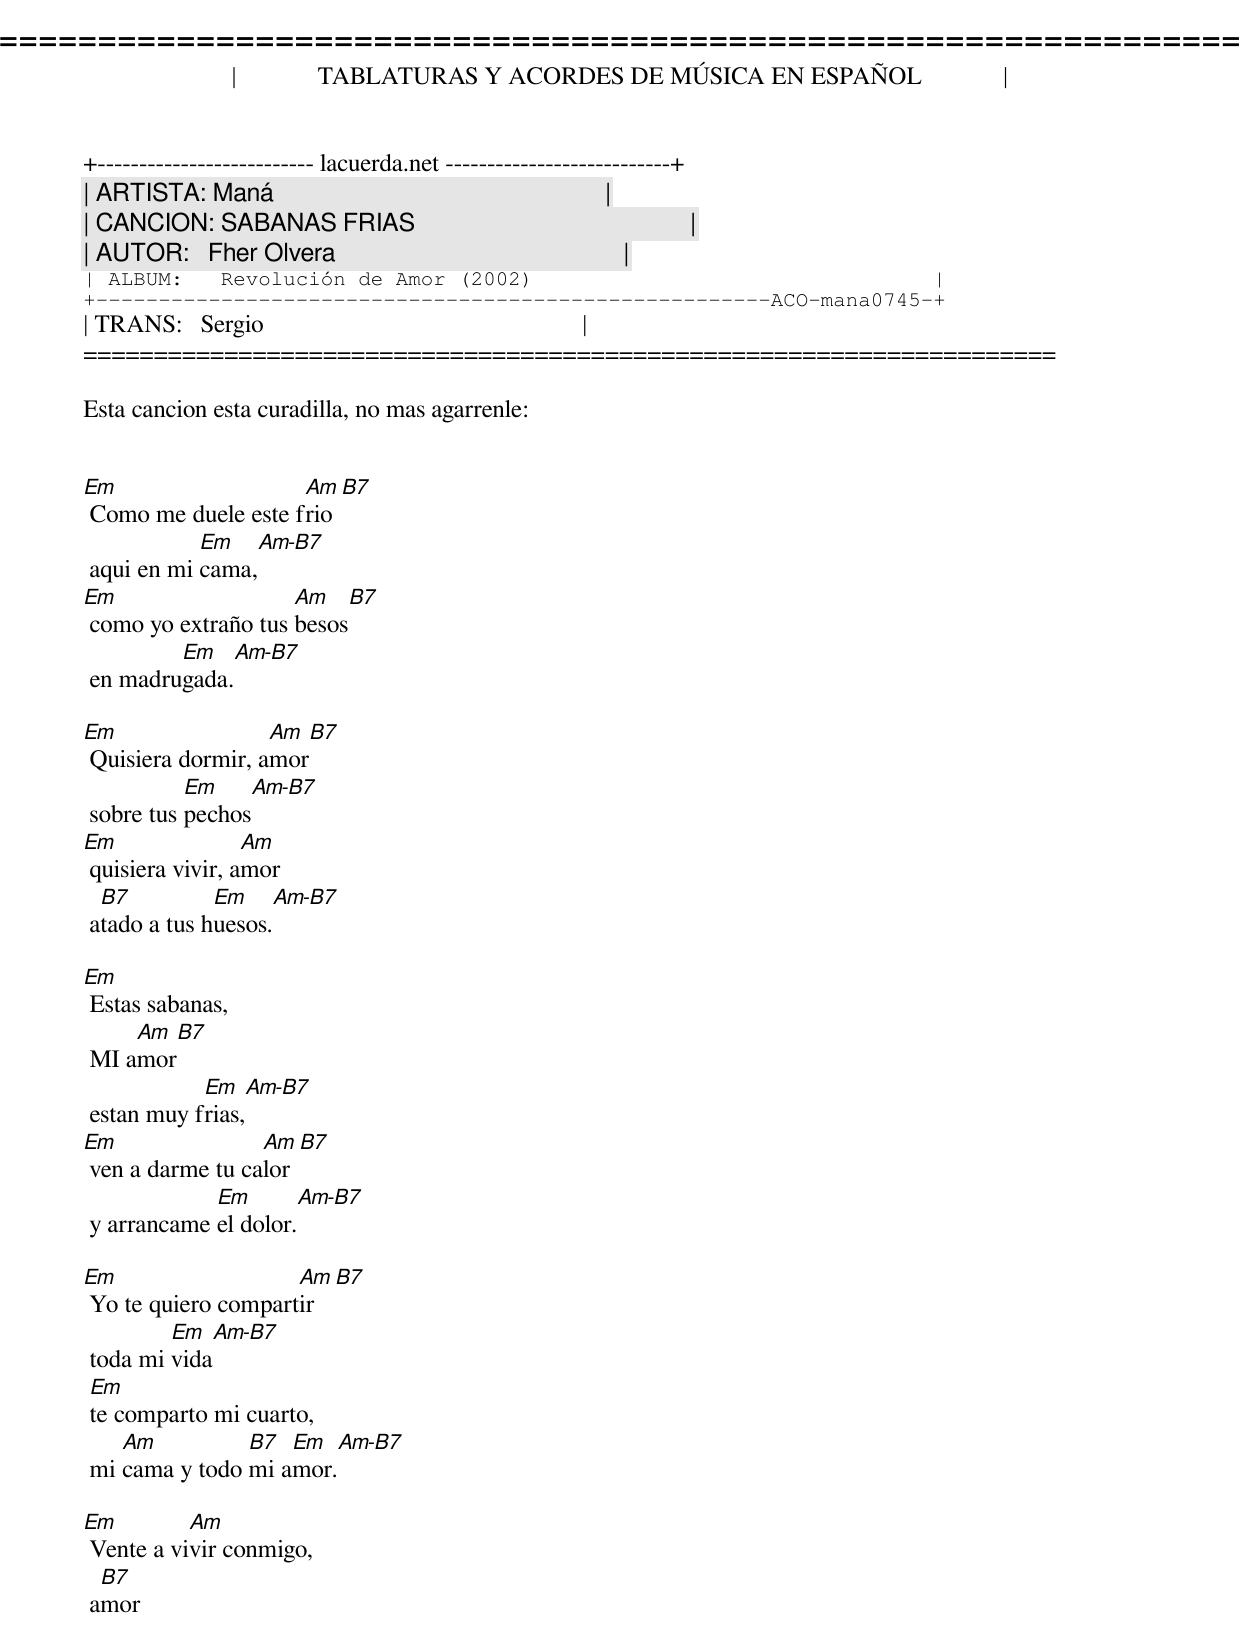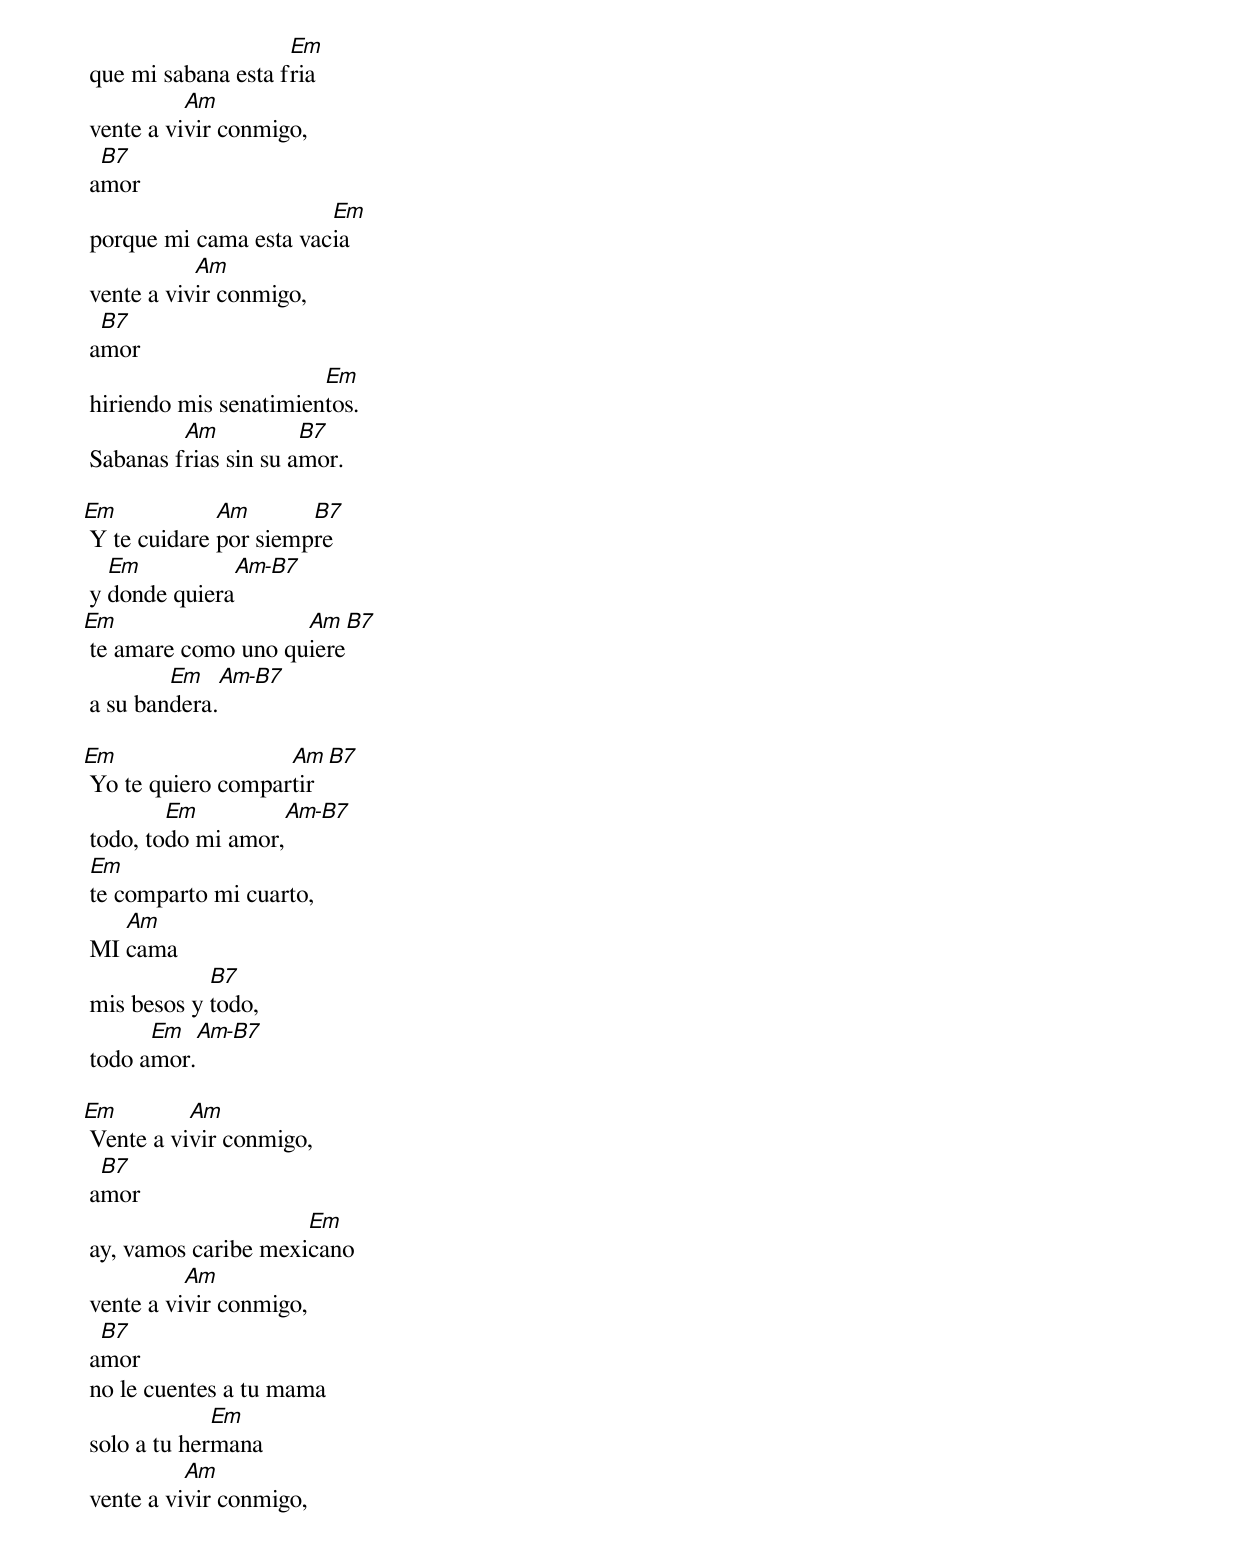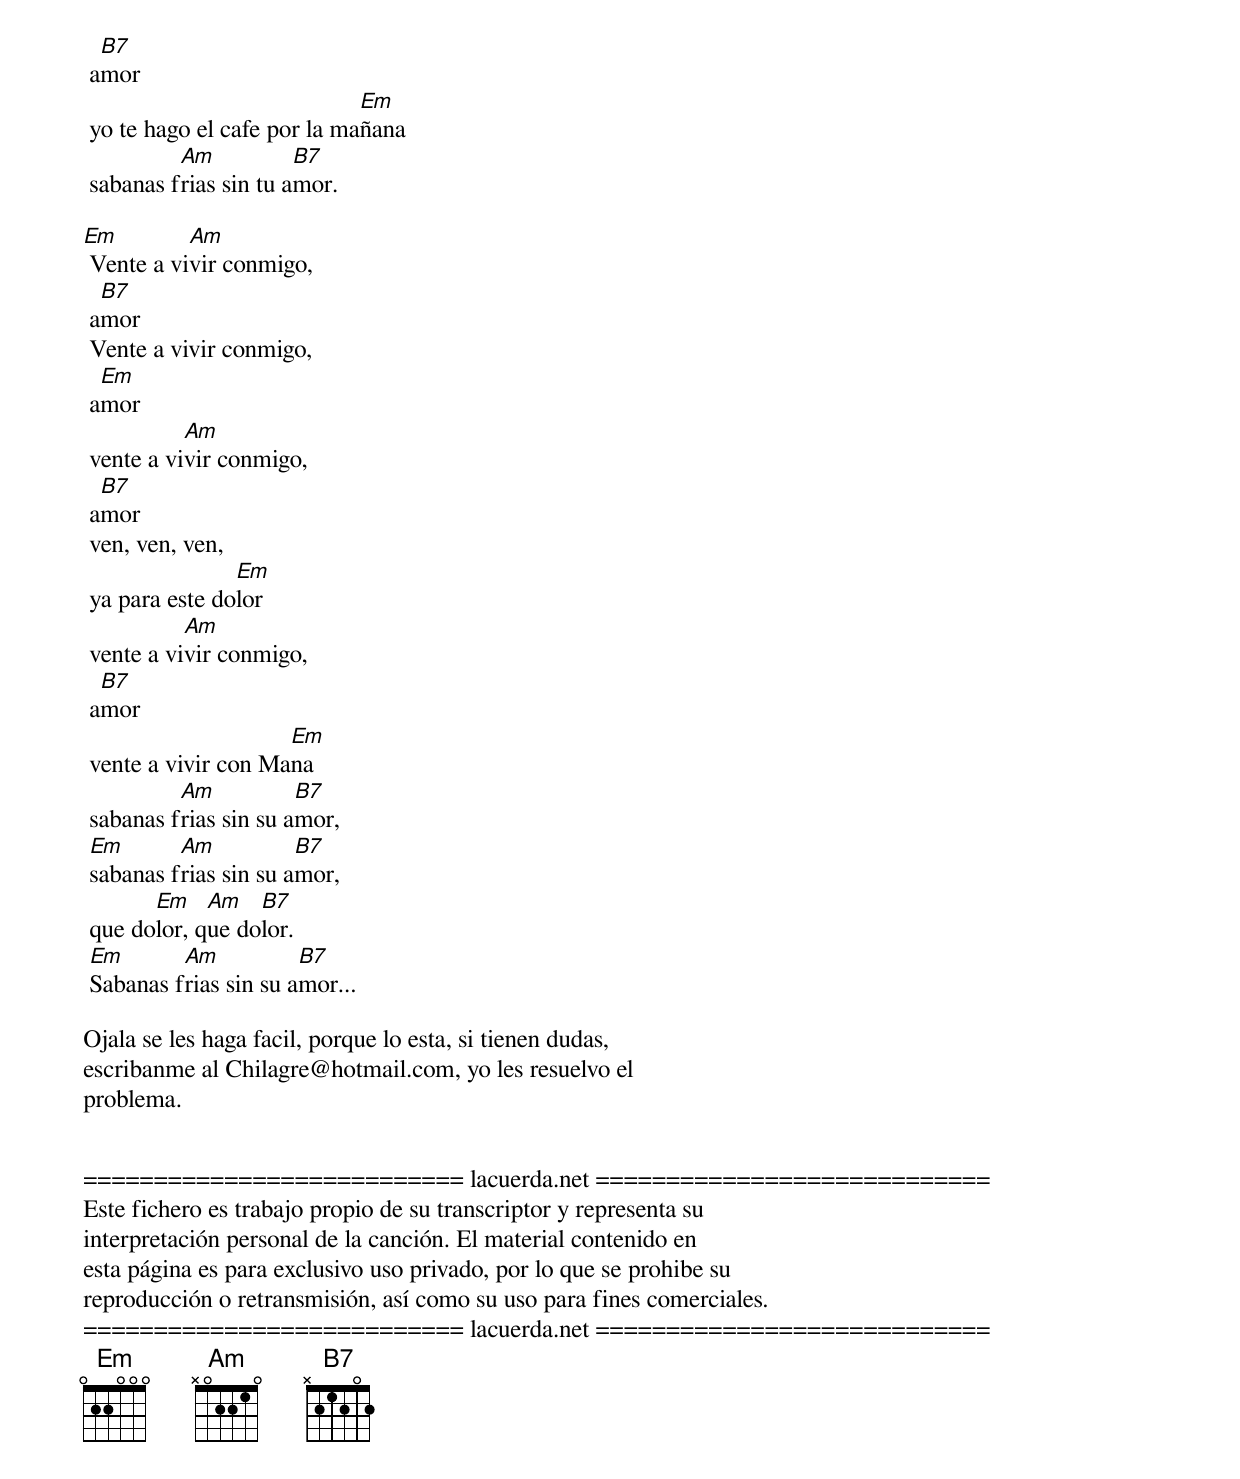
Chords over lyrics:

=====================================================================
|             TABLATURAS Y ACORDES DE MÚSICA EN ESPAÑOL             |
+-------------------------- lacuerda.net ---------------------------+
| ARTISTA: Maná                                                     |
| CANCION: SABANAS FRIAS                                            |
| AUTOR:   Fher Olvera                                              |
| ALBUM:   Revolución de Amor (2002)                                |
+------------------------------------------------------ACO-mana0745-+
| TRANS:   Sergio                                                   |
=====================================================================

Esta cancion esta curadilla, no mas agarrenle:


Em                   Am   B7
 Como me duele este frio
            Em     Am-B7
 aqui en mi cama,
Em                   Am     B7
 como yo extraño tus besos
         Em     Am-B7
 en madrugada.

Em                 Am   B7
 Quisiera dormir, amor
           Em      Am-B7
 sobre tus pechos
Em                Am
 quisiera vivir, amor
  B7          Em      Am-B7
 atado a tus huesos.

Em
 Estas sabanas,
     Am   B7
 MI amor
            Em     Am-B7
 estan muy frias,
Em                Am    B7
 ven a darme tu calor
             Em         Am-B7
 y arrancame el dolor.

Em                   Am   B7
 Yo te quiero compartir
         Em    Am-B7
 toda mi vida
 Em
 te comparto mi cuarto,
    Am          B7  Em    Am-B7
 mi cama y todo mi amor.

Em         Am
 Vente a vivir conmigo,
  B7
 amor
                     Em
 que mi sabana esta fria
           Am
 vente a vivir conmigo,
  B7
 amor
                        Em
 porque mi cama esta vacia
            Am
 vente a vivir conmigo,
  B7
 amor
                        Em
 hiriendo mis senatimientos.
          Am           B7
 Sabanas frias sin su amor.

Em            Am       B7
 Y te cuidare por siempre
   Em            Am-B7
 y donde quiera
Em                   Am     B7
 te amare como uno quiere
         Em     Am-B7
 a su bandera.

Em                  Am   B7
 Yo te quiero compartir
         Em           Am-B7
 todo, todo mi amor,
 Em
 te comparto mi cuarto,
    Am
 MI cama
             B7
 mis besos y todo,
       Em    Am-B7
 todo amor.

Em         Am
 Vente a vivir conmigo,
  B7
 amor
                      Em
 ay, vamos caribe mexicano
           Am
 vente a vivir conmigo,
  B7
 amor
 no le cuentes a tu mama
              Em
 solo a tu hermana
           Am
 vente a vivir conmigo,
  B7
 amor
                             Em
 yo te hago el cafe por la mañana
          Am           B7
 sabanas frias sin tu amor.

Em         Am
 Vente a vivir conmigo,
  B7
 amor
 Vente a vivir conmigo,
  Em
 amor
           Am
 vente a vivir conmigo,
  B7
 amor
 ven, ven, ven,
                Em
 ya para este dolor
           Am
 vente a vivir conmigo,
  B7
 amor
                     Em
 vente a vivir con Mana
          Am           B7
 sabanas frias sin su amor,
 Em       Am           B7
 sabanas frias sin su amor,
       Em    Am   B7
 que dolor, que dolor.
 Em       Am           B7
 Sabanas frias sin su amor...

Ojala se les haga facil, porque lo esta, si tienen dudas,
escribanme al Chilagre@hotmail.com, yo les resuelvo el
problema.


=========================== lacuerda.net ============================
Este fichero es trabajo propio de su transcriptor y representa su
interpretación personal de la canción. El material contenido en
esta página es para exclusivo uso privado, por lo que se prohibe su
reproducción o retransmisión, así como su uso para fines comerciales.
=========================== lacuerda.net ============================
